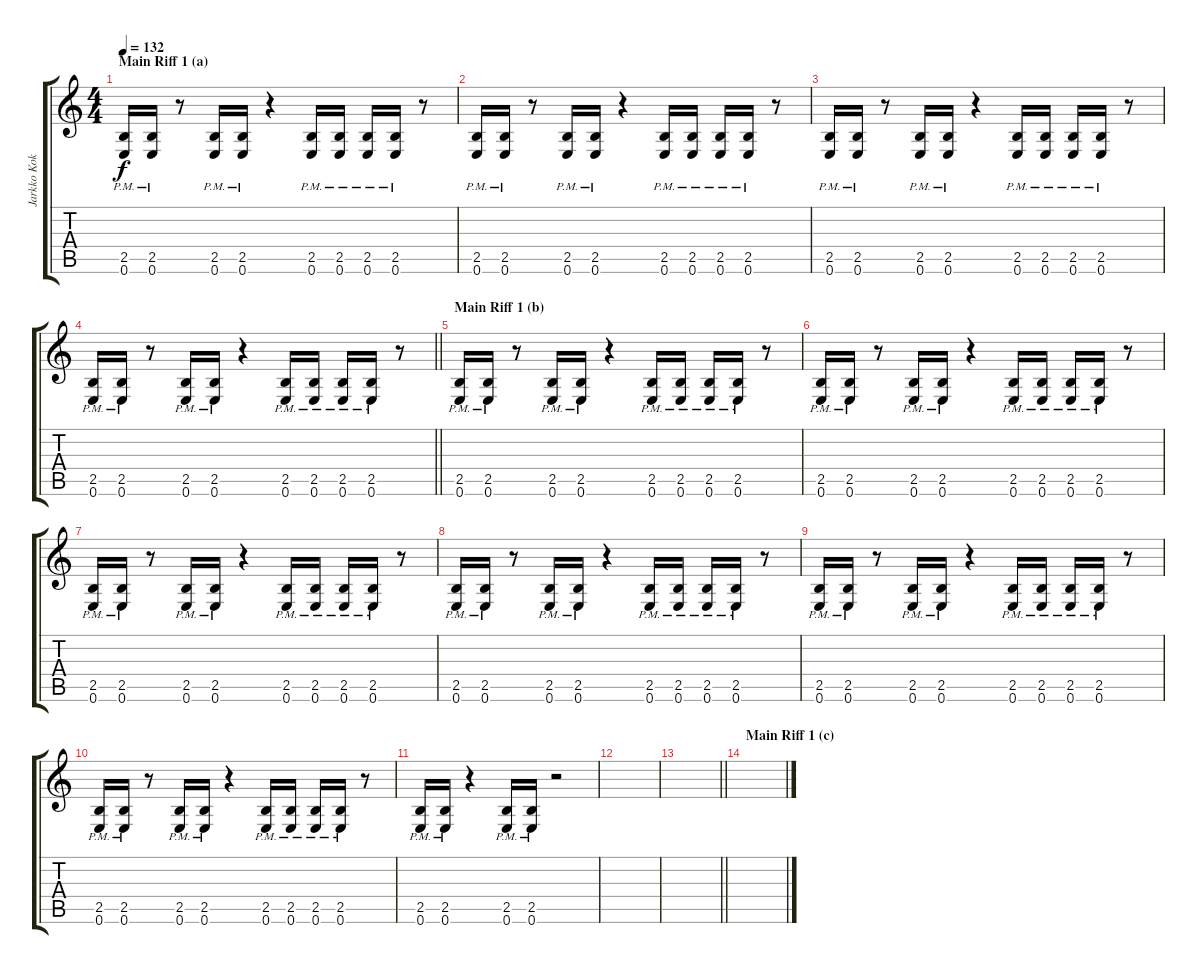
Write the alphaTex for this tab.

\track ("Jarkko Kokko (lead guitar)" "Jarkko Kok") {instrument overdrivenguitar}
\staff {score tabs}
\tuning (E4 B3 G3 D3 A2 E2) {hide}
\ts (4 4)
\section ("" "Main Riff 1 (a)")
\tempo 132
\clef g2
\ks c
(2.5{pm} 0.6{pm}).16{dy f instrument overdrivenguitar} (2.5{pm} 0.6{pm}).16 r.8 (2.5{pm} 0.6{pm}).16 (2.5{pm} 0.6{pm}).16 r.4 (2.5{pm} 0.6{pm}).16 (2.5{pm} 0.6{pm}).16 (2.5{pm} 0.6{pm}).16 (2.5{pm} 0.6{pm}).16 r.8 |
(2.5{pm} 0.6{pm}).16 (2.5{pm} 0.6{pm}).16 r.8 (2.5{pm} 0.6{pm}).16 (2.5{pm} 0.6{pm}).16 r.4 (2.5{pm} 0.6{pm}).16 (2.5{pm} 0.6{pm}).16 (2.5{pm} 0.6{pm}).16 (2.5{pm} 0.6{pm}).16 r.8 |
(2.5{pm} 0.6{pm}).16 (2.5{pm} 0.6{pm}).16 r.8 (2.5{pm} 0.6{pm}).16 (2.5{pm} 0.6{pm}).16 r.4 (2.5{pm} 0.6{pm}).16 (2.5{pm} 0.6{pm}).16 (2.5{pm} 0.6{pm}).16 (2.5{pm} 0.6{pm}).16 r.8 |
\barLineRight lightlight
(2.5{pm} 0.6{pm}).16 (2.5{pm} 0.6{pm}).16 r.8 (2.5{pm} 0.6{pm}).16 (2.5{pm} 0.6{pm}).16 r.4 (2.5{pm} 0.6{pm}).16 (2.5{pm} 0.6{pm}).16 (2.5{pm} 0.6{pm}).16 (2.5{pm} 0.6{pm}).16 r.8 |
\section ("" "Main Riff 1 (b)")
(2.5{pm} 0.6{pm}).16 (2.5{pm} 0.6{pm}).16 r.8 (2.5{pm} 0.6{pm}).16 (2.5{pm} 0.6{pm}).16 r.4 (2.5{pm} 0.6{pm}).16 (2.5{pm} 0.6{pm}).16 (2.5{pm} 0.6{pm}).16 (2.5{pm} 0.6{pm}).16 r.8 |
(2.5{pm} 0.6{pm}).16 (2.5{pm} 0.6{pm}).16 r.8 (2.5{pm} 0.6{pm}).16 (2.5{pm} 0.6{pm}).16 r.4 (2.5{pm} 0.6{pm}).16 (2.5{pm} 0.6{pm}).16 (2.5{pm} 0.6{pm}).16 (2.5{pm} 0.6{pm}).16 r.8 |
(2.5{pm} 0.6{pm}).16 (2.5{pm} 0.6{pm}).16 r.8 (2.5{pm} 0.6{pm}).16 (2.5{pm} 0.6{pm}).16 r.4 (2.5{pm} 0.6{pm}).16 (2.5{pm} 0.6{pm}).16 (2.5{pm} 0.6{pm}).16 (2.5{pm} 0.6{pm}).16 r.8 |
(2.5{pm} 0.6{pm}).16 (2.5{pm} 0.6{pm}).16 r.8 (2.5{pm} 0.6{pm}).16 (2.5{pm} 0.6{pm}).16 r.4 (2.5{pm} 0.6{pm}).16 (2.5{pm} 0.6{pm}).16 (2.5{pm} 0.6{pm}).16 (2.5{pm} 0.6{pm}).16 r.8 |
(2.5{pm} 0.6{pm}).16 (2.5{pm} 0.6{pm}).16 r.8 (2.5{pm} 0.6{pm}).16 (2.5{pm} 0.6{pm}).16 r.4 (2.5{pm} 0.6{pm}).16 (2.5{pm} 0.6{pm}).16 (2.5{pm} 0.6{pm}).16 (2.5{pm} 0.6{pm}).16 r.8 |
(2.5{pm} 0.6{pm}).16 (2.5{pm} 0.6{pm}).16 r.8 (2.5{pm} 0.6{pm}).16 (2.5{pm} 0.6{pm}).16 r.4 (2.5{pm} 0.6{pm}).16 (2.5{pm} 0.6{pm}).16 (2.5{pm} 0.6{pm}).16 (2.5{pm} 0.6{pm}).16 r.8 |
(2.5{pm} 0.6{pm}).16 (2.5{pm} 0.6{pm}).16 r.4 (2.5{pm} 0.6{pm}).16 (2.5{pm} 0.6{pm}).16 r.2 |
|
\barLineRight lightlight
|
\section ("" "Main Riff 1 (c)")
